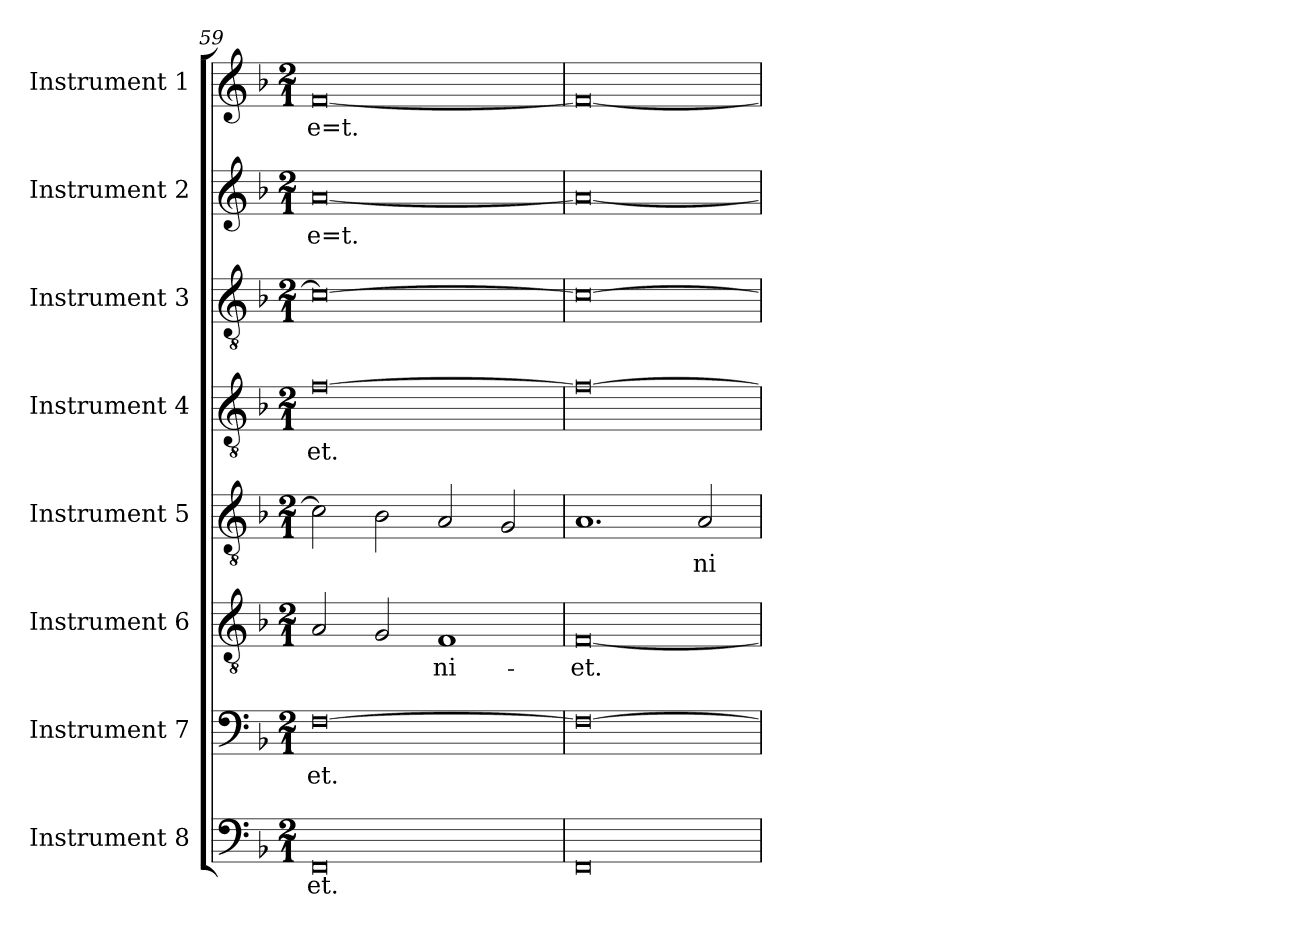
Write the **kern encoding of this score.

**kern	**text	**kern	**text	**kern	**text	**kern	**text	**kern	**text	**kern	**text	**kern	**text	**kern	**text
*part8	*part8	*part7	*part7	*part6	*part6	*part5	*part5	*part4	*part4	*part3	*part3	*part2	*part2	*part1	*part1
*staff8	*staff8	*staff7	*staff7	*staff6	*staff6	*staff5	*staff5	*staff4	*staff4	*staff3	*staff3	*staff2	*staff2	*staff1	*staff1
*I"Instrument 8	*	*I"Instrument 7	*	*I"Instrument 6	*	*I"Instrument 5	*	*I"Instrument 4	*	*I"Instrument 3	*	*I"Instrument 2	*	*I"Instrument 1	*
*clefF4	*	*clefF4	*	*clefGv2	*	*clefGv2	*	*clefGv2	*	*clefGv2	*	*clefG2	*	*clefG2	*
*k[b-]	*	*k[b-]	*	*k[b-]	*	*k[b-]	*	*k[b-]	*	*k[b-]	*	*k[b-]	*	*k[b-]	*
*F:	*	*F:	*	*F:	*	*F:	*	*F:	*	*F:	*	*F:	*	*F:	*
*M2/1	*	*M2/1	*	*M2/1	*	*M2/1	*	*M2/1	*	*M2/1	*	*M2/1	*	*M2/1	*
=59	=59	=59	=59	=59	=59	=59	=59	=59	=59	=59	=59	=59	=59	=59	=59
!	!LO:LY:b:cj	!	!LO:LY:b:cj	!	!LO:LY:b:cj	!	!LO:LY:b:cj	!	!LO:LY:b:cj	!	!LO:LY:b:cj	!	!LO:LY:b:cj	!	!LO:LY:b:cj
0FF	-et.	[>0F	-et.	2A/	--	2c\]	--	[>0f	-et.-	0c_>	--	[<0a	-e=t.-	[<0f	-e=t.-
!	!	!	!	!	!LO:LY:b:cj	!	!LO:LY:b:cj	!	!	!	!	!	!	!	!
.	.	.	.	2G/	--	2B-\	--	.	.	.	.	.	.	.	.
!	!	!	!	!	!LO:LY:b:cj	!	!LO:LY:b:cj	!	!	!	!	!	!	!	!
.	.	.	.	1F	-ni-	2A/	--	.	.	.	.	.	.	.	.
!	!	!	!	!	!	!	!LO:LY:b:cj	!	!	!	!	!	!	!	!
.	.	.	.	.	.	2G/	--	.	.	.	.	.	.	.	.
=60	=60	=60	=60	=60	=60	=60	=60	=60	=60	=60	=60	=60	=60	=60	=60
!	!LO:LY:b:cj	!	!LO:LY:b:cj	!	!LO:LY:b:cj	!	!LO:LY:b:cj	!	!LO:LY:b:cj	!	!LO:LY:b:cj	!	!LO:LY:b:cj	!	!LO:LY:b:cj
0FF	.	0F_>	.	[<0F	-et.	1.A	--	0f_>	--	0c_>	--	0a_<	--	0f_<	--
!	!	!	!	!	!	!	!LO:LY:b:cj	!	!	!	!	!	!	!	!
.	.	.	.	.	.	2A/	-ni-	.	.	.	.	.	.	.	.
=	=	=	=	=	=	=	=	=	=	=	=	=	=	=	=
*-	*-	*-	*-	*-	*-	*-	*-	*-	*-	*-	*-	*-	*-	*-	*-
